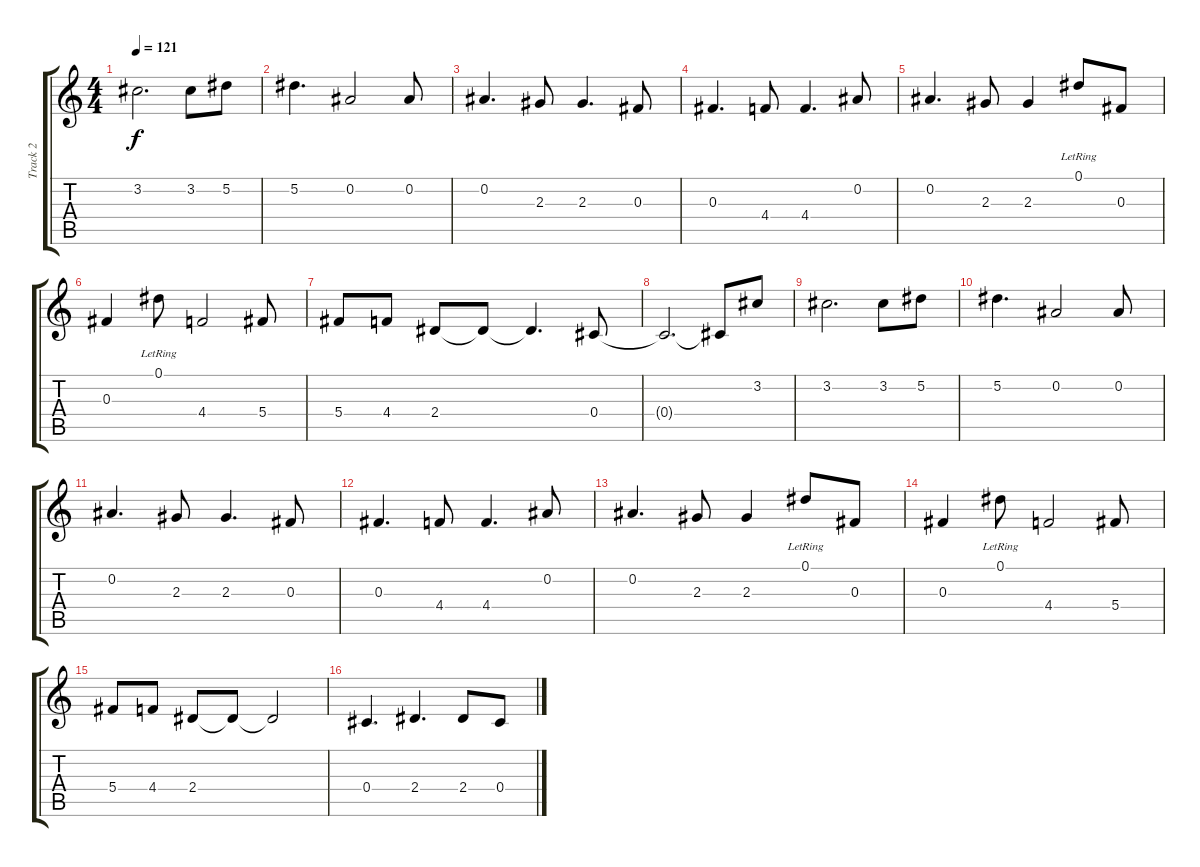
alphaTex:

\track ("Track 2" "Track 2") {instrument overdrivenguitar}
\staff {score tabs}
\tuning (Eb4 Bb3 Gb3 Db3 Ab2 Eb2) {hide}
\ts (4 4)
\tempo 121
\clef g2
\ks c
3.2.2{d dy f} 3.2.8 5.2.8 |
5.2.4{d} 0.2.2 0.2.8 |
0.2.4{d} 2.3.8 2.3.4{d} 0.3.8 |
0.3.4{d} 4.4.8 4.4.4{d} 0.2.8 |
0.2.4{d} 2.3.8 2.3.4 0.1{lr}.8 0.3.8 |
0.3.4 0.1{lr}.8 4.4.2 5.4.8 |
5.4.8 4.4.8 2.4.8 2.4{t}.8 2.4{t}.4{d} 0.4.8 |
0.4{t}.2{d} 0.4{t}.8 3.2.8 |
3.2.2{d} 3.2.8 5.2.8 |
5.2.4{d} 0.2.2 0.2.8 |
0.2.4{d} 2.3.8 2.3.4{d} 0.3.8 |
0.3.4{d} 4.4.8 4.4.4{d} 0.2.8 |
0.2.4{d} 2.3.8 2.3.4 0.1{lr}.8 0.3.8 |
0.3.4 0.1{lr}.8 4.4.2 5.4.8 |
5.4.8 4.4.8 2.4.8 2.4{t}.8 2.4{t}.2 |
0.4.4{d} 2.4.4{d} 2.4.8 0.4.8
